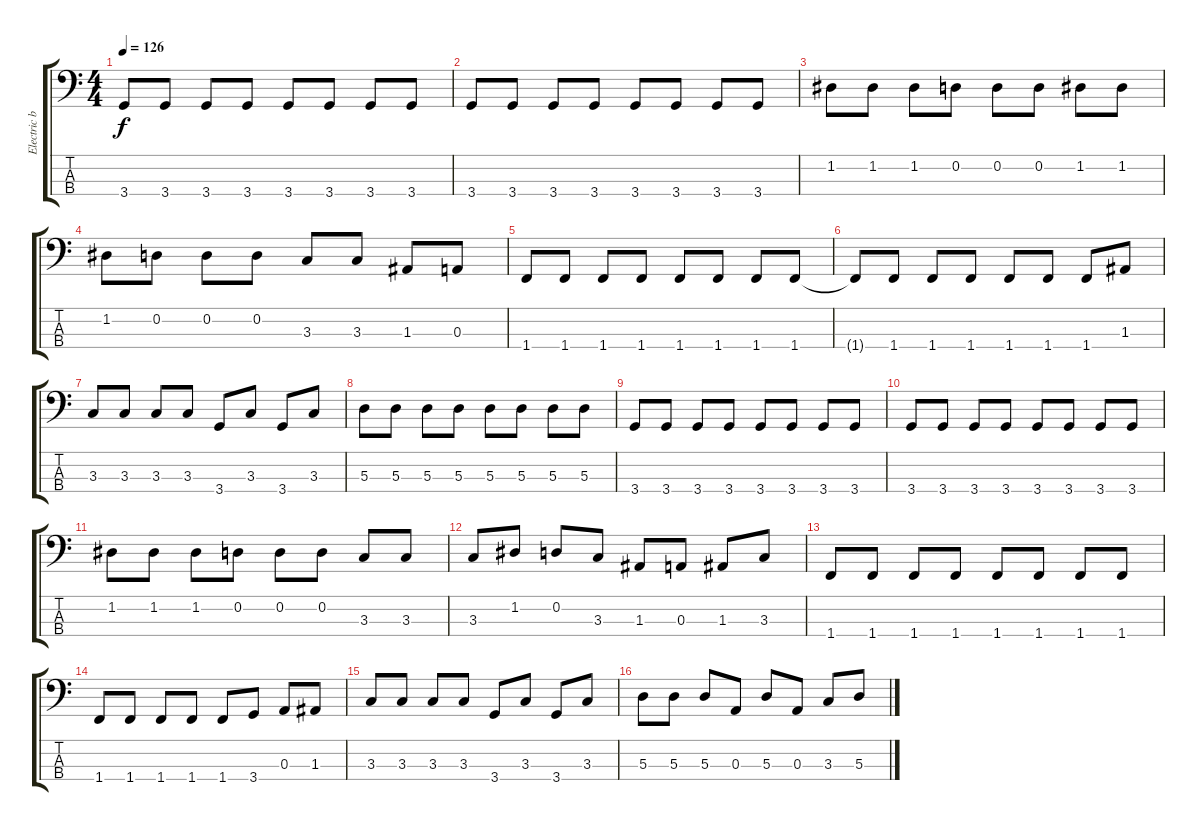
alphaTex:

\track ("Electric bass" "Electric b") {instrument electricbassfinger}
\staff {score tabs}
\tuning (G2 D2 A1 E1) {hide}
\ts (4 4)
\tempo 126
\clef f4
\ks c
3.4.8{dy f} 3.4.8 3.4.8 3.4.8 3.4.8 3.4.8 3.4.8 3.4.8 |
3.4.8 3.4.8 3.4.8 3.4.8 3.4.8 3.4.8 3.4.8 3.4.8 |
1.2.8 1.2.8 1.2.8 0.2.8 0.2.8 0.2.8 1.2.8 1.2.8 |
1.2.8 0.2.8 0.2.8 0.2.8 3.3.8 3.3.8 1.3.8 0.3.8 |
1.4.8 1.4.8 1.4.8 1.4.8 1.4.8 1.4.8 1.4.8 1.4.8 |
1.4{t}.8 1.4.8 1.4.8 1.4.8 1.4.8 1.4.8 1.4.8 1.3.8 |
3.3.8 3.3.8 3.3.8 3.3.8 3.4.8 3.3.8 3.4.8 3.3.8 |
5.3.8 5.3.8 5.3.8 5.3.8 5.3.8 5.3.8 5.3.8 5.3.8 |
3.4.8 3.4.8 3.4.8 3.4.8 3.4.8 3.4.8 3.4.8 3.4.8 |
3.4.8 3.4.8 3.4.8 3.4.8 3.4.8 3.4.8 3.4.8 3.4.8 |
1.2.8 1.2.8 1.2.8 0.2.8 0.2.8 0.2.8 3.3.8 3.3.8 |
3.3.8 1.2.8 0.2.8 3.3.8 1.3.8 0.3.8 1.3.8 3.3.8 |
1.4.8 1.4.8 1.4.8 1.4.8 1.4.8 1.4.8 1.4.8 1.4.8 |
1.4.8 1.4.8 1.4.8 1.4.8 1.4.8 3.4.8 0.3.8 1.3.8 |
3.3.8 3.3.8 3.3.8 3.3.8 3.4.8 3.3.8 3.4.8 3.3.8 |
5.3.8 5.3.8 5.3.8 0.3.8 5.3.8 0.3.8 3.3.8 5.3.8
